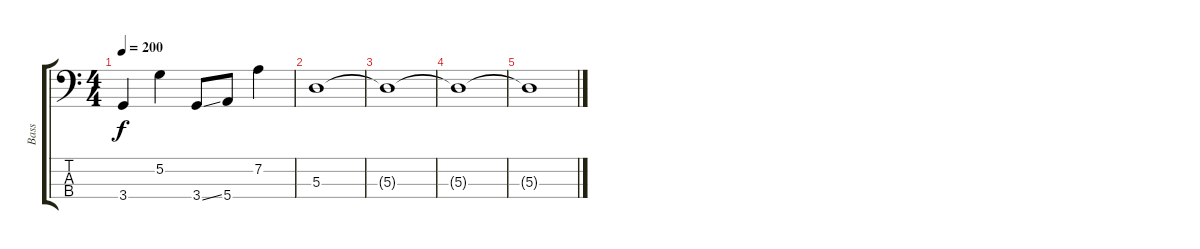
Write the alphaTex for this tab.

\track ("Bass" "Bass") {instrument electricbasspick}
\staff {score tabs}
\tuning (G2 D2 A1 E1) {hide}
\ts (4 4)
\tempo 200
\clef f4
\ks c
3.4.4{dy f} 5.2.4 3.4{ss}.8 5.4.8 7.2.4 |
5.3.1 |
5.3{t}.1 |
5.3{t}.1 |
5.3{t}.1
